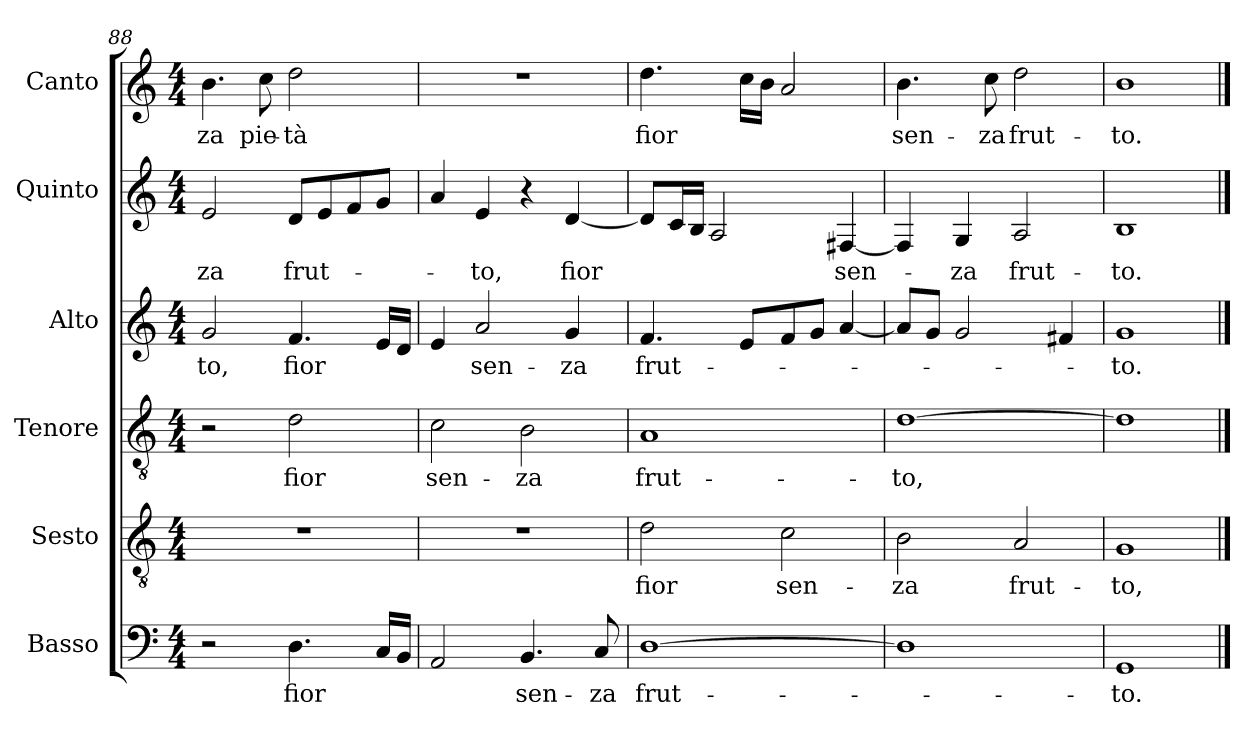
**kern	**text	**kern	**text	**kern	**text	**kern	**text	**kern	**text	**kern	**text
*part6	*part6	*part5	*part5	*part4	*part4	*part3	*part3	*part2	*part2	*part1	*part1
*staff6	*staff6	*staff5	*staff5	*staff4	*staff4	*staff3	*staff3	*staff2	*staff2	*staff1	*staff1
*I"Basso	*	*I"Sesto	*	*I"Tenore	*	*I"Alto	*	*I"Quinto	*	*I"Canto	*
*I'B	*	*	*	*I'T	*	*I'A	*	*	*	*I'C	*
*clefF4	*	*clefGv2	*	*clefGv2	*	*clefG2	*	*clefG2	*	*clefG2	*
*k[]	*	*k[]	*	*k[]	*	*k[]	*	*k[]	*	*k[]	*
*C:	*	*C:	*	*C:	*	*C:	*	*C:	*	*C:	*
*M4/4	*	*M4/4	*	*M4/4	*	*M4/4	*	*M4/4	*	*M4/4	*
=88	=88	=88	=88	=88	=88	=88	=88	=88	=88	=88	=88
!	!	!	!	!	!	!	!LO:LY:b	!	!LO:LY:b	!	!LO:LY:b
2r	.	1r	.	2r	.	2g/	-to,	2e/	-za	4.b\	-za
!	!	!	!	!	!	!	!	!	!	!	!LO:LY:b
.	.	.	.	.	.	.	.	.	.	8cc\	pie-
!	!LO:LY:b	!	!	!	!LO:LY:b	!	!LO:LY:b	!	!LO:LY:b	!	!LO:LY:b
4.D\	fior	.	.	2d\	fior	4.f/	fior	8d/L	frut-	2dd\	-tà
.	.	.	.	.	.	.	.	8e/	.	.	.
.	.	.	.	.	.	.	.	8f/	.	.	.
16C/LL	.	.	.	.	.	16e/LL	.	8g/J	.	.	.
16BB/JJ	.	.	.	.	.	16d/JJ	.	.	.	.	.
=89	=89	=89	=89	=89	=89	=89	=89	=89	=89	=89	=89
!	!	!	!	!	!LO:LY:b	!	!	!	!	!	!
2AA/	.	1r	.	2c\	sen-	4e/	.	4a/	.	1r	.
!	!	!	!	!	!	!	!LO:LY:b	!	!LO:LY:b	!	!
.	.	.	.	.	.	2a/	sen-	4e/	-to,	.	.
!	!LO:LY:b	!	!	!	!LO:LY:b	!	!	!	!	!	!
4.BB/	sen-	.	.	2B\	-za	.	.	4r	.	.	.
!	!	!	!	!	!	!	!LO:LY:b	!	!LO:LY:b	!	!
.	.	.	.	.	.	4g/	-za	[4d/	fior	.	.
!	!LO:LY:b	!	!	!	!	!	!	!	!	!	!
8C/	-za	.	.	.	.	.	.	.	.	.	.
=90	=90	=90	=90	=90	=90	=90	=90	=90	=90	=90	=90
!	!LO:LY:b	!	!LO:LY:b	!	!LO:LY:b	!	!LO:LY:b	!	!	!	!LO:LY:b
[1D	frut-	2d\	fior	1A	frut-	4.f/	frut-	8d/L]	.	4.dd\	fior
.	.	.	.	.	.	.	.	16c/L	.	.	.
.	.	.	.	.	.	.	.	16B/JJ	.	.	.
.	.	.	.	.	.	.	.	2A/	.	.	.
.	.	.	.	.	.	8e/L	.	.	.	16cc\LL	.
.	.	.	.	.	.	.	.	.	.	16b\JJ	.
!	!	!	!LO:LY:b	!	!	!	!	!	!	!	!
.	.	2c\	sen-	.	.	8f/	.	.	.	2a/	.
.	.	.	.	.	.	8g/J	.	.	.	.	.
!	!	!	!	!	!	!	!	!	!LO:LY:b	!	!
.	.	.	.	.	.	[4a/	.	[4F#X/	sen-	.	.
=91	=91	=91	=91	=91	=91	=91	=91	=91	=91	=91	=91
!	!	!	!LO:LY:b	!	!LO:LY:b	!	!	!	!	!	!LO:LY:b
1D]	.	2B\	-za	[1d	-to,	8a/L]	.	4F#/]	.	4.b\	sen-
.	.	.	.	.	.	8g/J	.	.	.	.	.
!	!	!	!	!	!	!	!	!	!LO:LY:b	!	!
.	.	.	.	.	.	2g/	.	4G/	-za	.	.
!	!	!	!	!	!	!	!	!	!	!	!LO:LY:b
.	.	.	.	.	.	.	.	.	.	8cc\	-za
!	!	!	!LO:LY:b	!	!	!	!	!	!LO:LY:b	!	!LO:LY:b
.	.	2A/	frut-	.	.	.	.	2A/	frut-	2dd\	frut-
.	.	.	.	.	.	4f#X/	.	.	.	.	.
=92	=92	=92	=92	=92	=92	=92	=92	=92	=92	=92	=92
!	!LO:LY:b	!	!LO:LY:b	!	!	!	!LO:LY:b	!	!LO:LY:b	!	!LO:LY:b
1GG	-to.	1G	to,	1d]	.	1g	-to.	1B	-to.	1b	-to.
==	==	==	==	==	==	==	==	==	==	==	==
*-	*-	*-	*-	*-	*-	*-	*-	*-	*-	*-	*-
